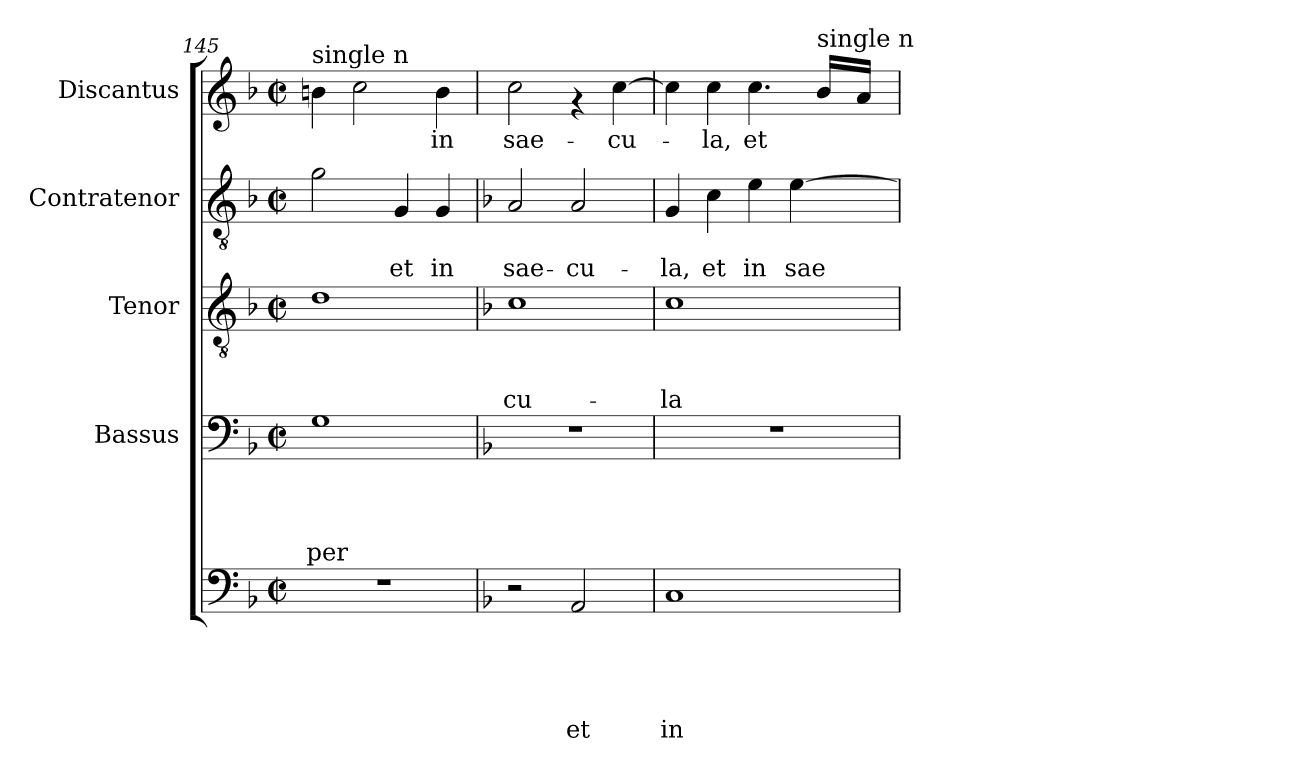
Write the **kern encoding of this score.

**kern	**text	**text	**text	**text	**text	**kern	**text	**text	**text	**text	**kern	**text	**text	**text	**kern	**text	**text	**kern	**text
*part5	*part5	*part5	*part5	*part5	*part5	*part4	*part4	*part4	*part4	*part4	*part3	*part3	*part3	*part3	*part2	*part2	*part2	*part1	*part1
*staff5	*staff5	*staff5	*staff5	*staff5	*staff5	*staff4	*staff4	*staff4	*staff4	*staff4	*staff3	*staff3	*staff3	*staff3	*staff2	*staff2	*staff2	*staff1	*staff1
*	*	*	*	*	*	*I"Bassus	*	*	*	*	*I"Tenor	*	*	*	*I"Contratenor	*	*	*I"Discantus	*
!!LO:LB:g=z
*clefF4	*	*	*	*	*	*clefF4	*	*	*	*	*clefGv2	*	*	*	*clefGv2	*	*	*clefG2	*
*k[b-]	*	*	*	*	*	*k[b-]	*	*	*	*	*k[b-]	*	*	*	*k[b-]	*	*	*k[b-]	*
*F:	*	*	*	*	*	*F:	*	*	*	*	*F:	*	*	*	*F:	*	*	*F:	*
*M2/2	*	*	*	*	*	*M2/2	*	*	*	*	*M2/2	*	*	*	*M2/2	*	*	*M2/2	*
*met(c|)	*	*	*	*	*	*met(c|)	*	*	*	*	*met(c|)	*	*	*	*met(c|)	*	*	*met(c|)	*
=145	=145	=145	=145	=145	=145	=145	=145	=145	=145	=145	=145	=145	=145	=145	=145	=145	=145	=145	=145
!	!	!	!	!	!	!	!	!	!	!	!	!	!	!	!	!	!	!LO:TX:a:t=single n	!
!	!	!	!	!	!	!	!	!	!	!LO:LY:b	!	!	!	!	!	!	!	!	!
1r	.	.	.	.	.	1G	.	.	.	-per	1d	.	.	.	2g\	.	.	4b\	.
.	.	.	.	.	.	.	.	.	.	.	.	.	.	.	.	.	.	2cc\	.
!	!	!	!	!	!	!	!	!	!	!	!	!	!	!	!	!	!LO:LY:b	!	!
.	.	.	.	.	.	.	.	.	.	.	.	.	.	.	4G/	.	et	.	.
!	!	!	!	!	!	!	!	!	!	!	!	!	!	!	!	!	!LO:LY:b	!	!LO:LY:b
.	.	.	.	.	.	.	.	.	.	.	.	.	.	.	4G/	.	in	4b\	in
=146	=146	=146	=146	=146	=146	=146	=146	=146	=146	=146	=146	=146	=146	=146	=146	=146	=146	=146	=146
*	*	*	*	*	*	*	*	*	*	*	*	*	*	*	*	*	*	*k[]	*
*	*	*	*	*	*	*	*	*	*	*	*	*	*	*	*	*	*	*C:	*
!	!	!	!	!	!	!	!	!	!	!	!	!	!	!LO:LY:b:rj	!	!	!LO:LY:b	!	!LO:LY:b
2r	.	.	.	.	.	1r	.	.	.	.	1c	.	.	-cu-	2A/	.	sae-	2cc\	sae-
!	!	!	!	!	!LO:LY:b	!	!	!	!	!	!	!	!	!	!	!	!LO:LY:b	!	!
2AA/	.	.	.	.	et	.	.	.	.	.	.	.	.	.	2A/	.	-cu-	4rf	.
!	!	!	!	!	!	!	!	!	!	!	!	!	!	!	!	!	!	!	!LO:LY:b
.	.	.	.	.	.	.	.	.	.	.	.	.	.	.	.	.	.	[>4cc\	-cu-
=147	=147	=147	=147	=147	=147	=147	=147	=147	=147	=147	=147	=147	=147	=147	=147	=147	=147	=147	=147
!	!	!	!	!	!LO:LY:b	!	!	!	!	!	!	!	!	!LO:LY:b:rj	!	!	!LO:LY:b	!	!
1C	.	.	.	.	in	1r	.	.	.	.	1c	.	.	-la	4G/	.	-la,	4cc\]	.
!	!	!	!	!	!	!	!	!	!	!	!	!	!	!	!	!	!LO:LY:b	!	!LO:LY:b
.	.	.	.	.	.	.	.	.	.	.	.	.	.	.	4c\	.	et	4cc\	-la,
!	!	!	!	!	!	!	!	!	!	!	!	!	!	!	!	!	!LO:LY:b	!	!LO:LY:b
.	.	.	.	.	.	.	.	.	.	.	.	.	.	.	4e\	.	in	4.cc\	et
!	!	!	!	!	!	!	!	!	!	!	!	!	!	!	!	!	!LO:LY:b	!	!
.	.	.	.	.	.	.	.	.	.	.	.	.	.	.	[>4e\	.	sae-	.	.
!	!	!	!	!	!	!	!	!	!	!	!	!	!	!	!	!	!	!LO:TX:a:t=single n	!
.	.	.	.	.	.	.	.	.	.	.	.	.	.	.	.	.	.	16b/LL	.
.	.	.	.	.	.	.	.	.	.	.	.	.	.	.	.	.	.	16a/JJ	.
=	=	=	=	=	=	=	=	=	=	=	=	=	=	=	=	=	=	=	=
*-	*-	*-	*-	*-	*-	*-	*-	*-	*-	*-	*-	*-	*-	*-	*-	*-	*-	*-	*-
